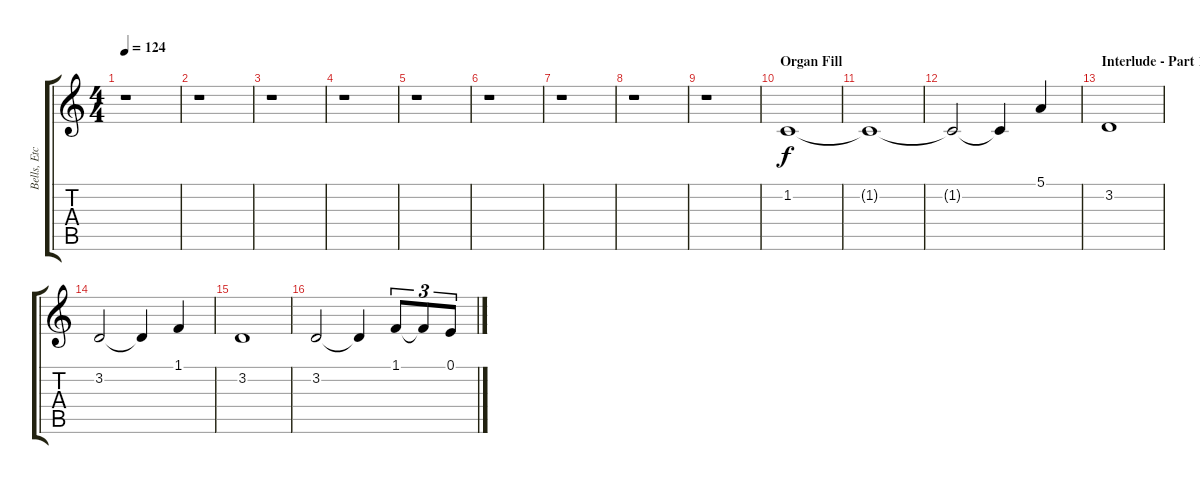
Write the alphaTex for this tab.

\track ("Bells, Etc" "Bells, Etc") {instrument tubularbells}
\staff {score tabs}
\tuning (E4 B3 G3 D3 A2 E2) {hide}
\ts (4 4)
\tempo 124
\clef g2
\ks c
r.1{dy f} |
r.1 |
r.1 |
r.1 |
r.1 |
r.1 |
r.1 |
r.1 |
r.1 |
\section ("" "Organ Fill")
1.2.1 |
1.2{t}.1 |
1.2{t}.2 1.2{t}.4 5.1.4 |
\section ("" "Interlude - Part 1")
3.2.1 |
3.2.2 3.2{t}.4 1.1.4 |
3.2.1 |
3.2.2 3.2{t}.4 1.1.8{tu (3 2)} 1.1{t}.8{tu (3 2)} 0.1.8{tu (3 2)}
